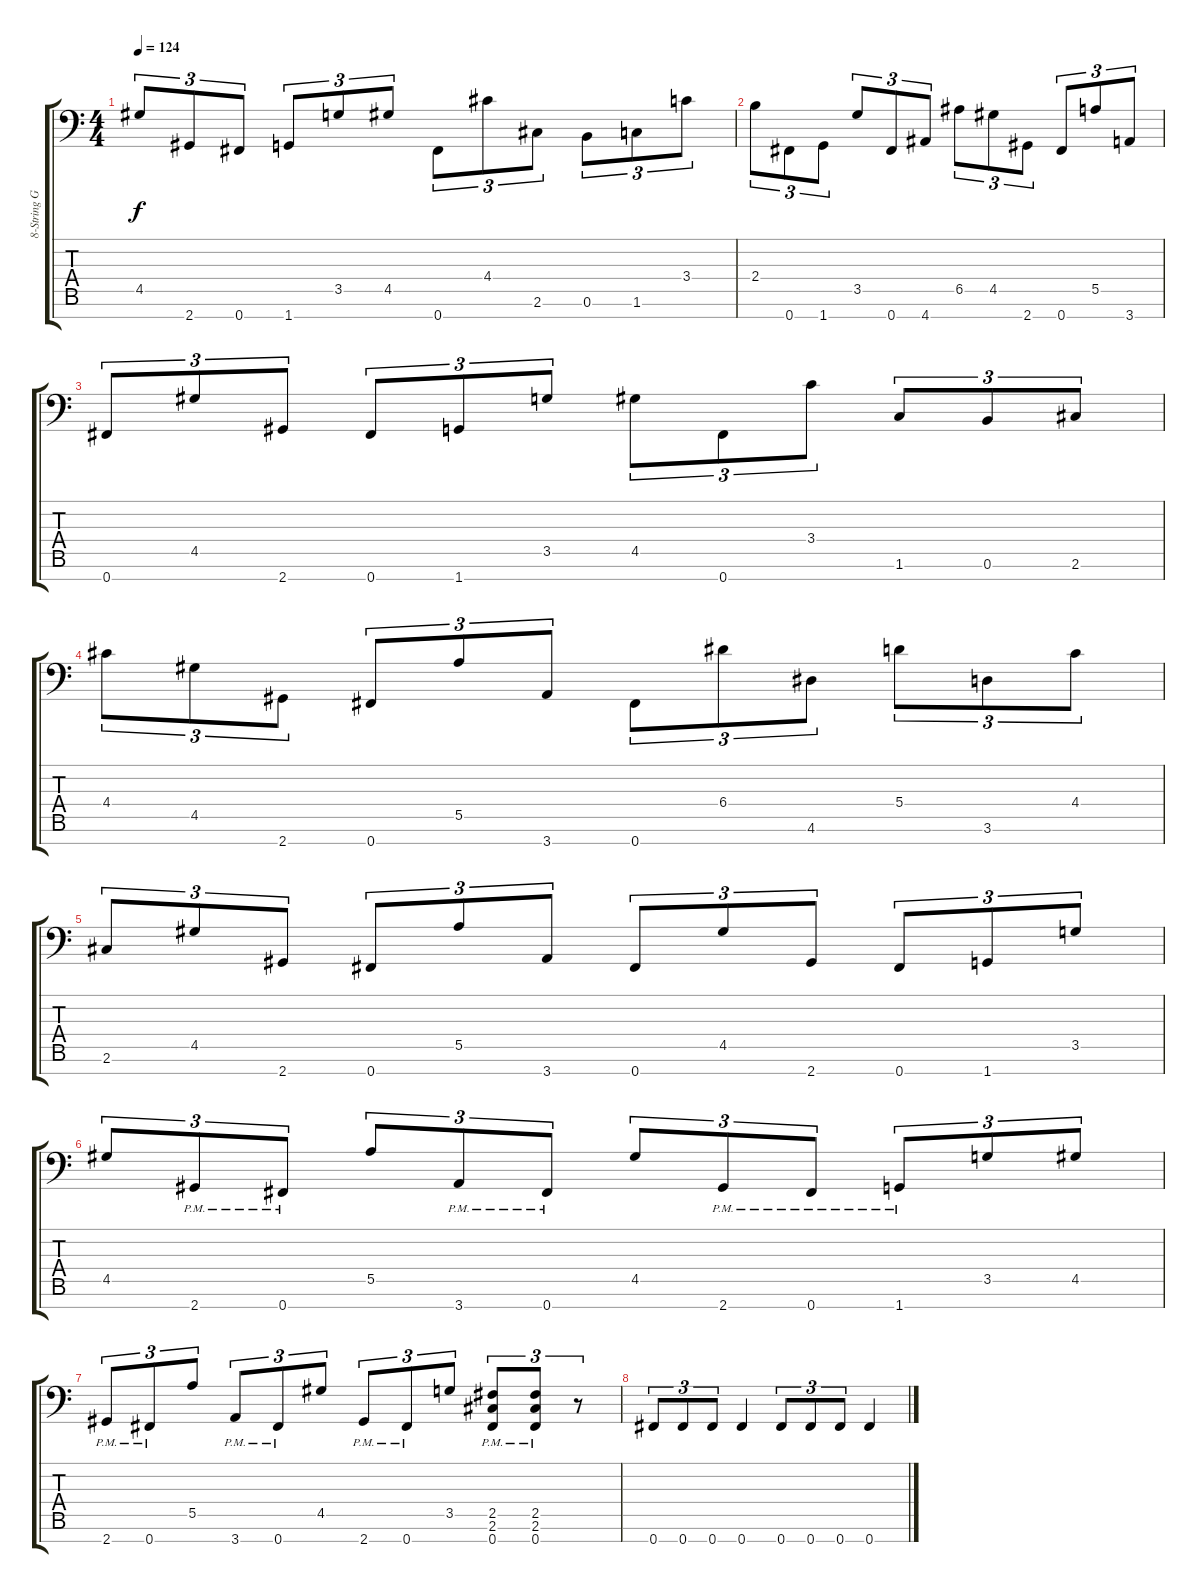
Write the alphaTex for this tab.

\track ("8-String Guitar (Low 7) 1" "8-String G") {instrument distortionguitar}
\staff {score tabs}
\tuning (B3 G3 D3 A2 E2 B1 Gb1) {hide}
\ts (4 4)
\tempo 124
\clef f4
\ks c
4.5.8{tu (3 2) dy f} 2.7.8{tu (3 2)} 0.7.8{tu (3 2)} 1.7.8{tu (3 2)} 3.5.8{tu (3 2)} 4.5.8{tu (3 2)} 0.7.8{tu (3 2)} 4.4.8{tu (3 2)} 2.6.8{tu (3 2)} 0.6.8{tu (3 2)} 1.6.8{tu (3 2)} 3.4.8{tu (3 2)} |
2.4.8{tu (3 2)} 0.7.8{tu (3 2)} 1.7.8{tu (3 2)} 3.5.8{tu (3 2)} 0.7.8{tu (3 2)} 4.7.8{tu (3 2)} 6.5.8{tu (3 2)} 4.5.8{tu (3 2)} 2.7.8{tu (3 2)} 0.7.8{tu (3 2)} 5.5.8{tu (3 2)} 3.7.8{tu (3 2)} |
0.7.8{tu (3 2)} 4.5.8{tu (3 2)} 2.7.8{tu (3 2)} 0.7.8{tu (3 2)} 1.7.8{tu (3 2)} 3.5.8{tu (3 2)} 4.5.8{tu (3 2)} 0.7.8{tu (3 2)} 3.4.8{tu (3 2)} 1.6.8{tu (3 2)} 0.6.8{tu (3 2)} 2.6.8{tu (3 2)} |
4.4.8{tu (3 2)} 4.5.8{tu (3 2)} 2.7.8{tu (3 2)} 0.7.8{tu (3 2)} 5.5.8{tu (3 2)} 3.7.8{tu (3 2)} 0.7.8{tu (3 2)} 6.4.8{tu (3 2)} 4.6.8{tu (3 2)} 5.4.8{tu (3 2)} 3.6.8{tu (3 2)} 4.4.8{tu (3 2)} |
2.6.8{tu (3 2)} 4.5.8{tu (3 2)} 2.7.8{tu (3 2)} 0.7.8{tu (3 2)} 5.5.8{tu (3 2)} 3.7.8{tu (3 2)} 0.7.8{tu (3 2)} 4.5.8{tu (3 2)} 2.7.8{tu (3 2)} 0.7.8{tu (3 2)} 1.7.8{tu (3 2)} 3.5.8{tu (3 2)} |
4.5.8{tu (3 2)} 2.7{pm}.8{tu (3 2)} 0.7{pm}.8{tu (3 2)} 5.5.8{tu (3 2)} 3.7{pm}.8{tu (3 2)} 0.7{pm}.8{tu (3 2)} 4.5.8{tu (3 2)} 2.7{pm}.8{tu (3 2)} 0.7{pm}.8{tu (3 2)} 1.7{pm}.8{tu (3 2)} 3.5.8{tu (3 2)} 4.5.8{tu (3 2)} |
2.7{pm}.8{tu (3 2)} 0.7{pm}.8{tu (3 2)} 5.5.8{tu (3 2)} 3.7{pm}.8{tu (3 2)} 0.7{pm}.8{tu (3 2)} 4.5.8{tu (3 2)} 2.7{pm}.8{tu (3 2)} 0.7{pm}.8{tu (3 2)} 3.5.8{tu (3 2)} (2.5{pm} 2.6{pm} 0.7{pm}).8{tu (3 2)} (2.5{pm} 2.6{pm} 0.7{pm}).8{tu (3 2)} r.8{tu (3 2)} |
0.7.8{tu (3 2)} 0.7.8{tu (3 2)} 0.7.8{tu (3 2)} 0.7.4 0.7.8{tu (3 2)} 0.7.8{tu (3 2)} 0.7.8{tu (3 2)} 0.7.4
